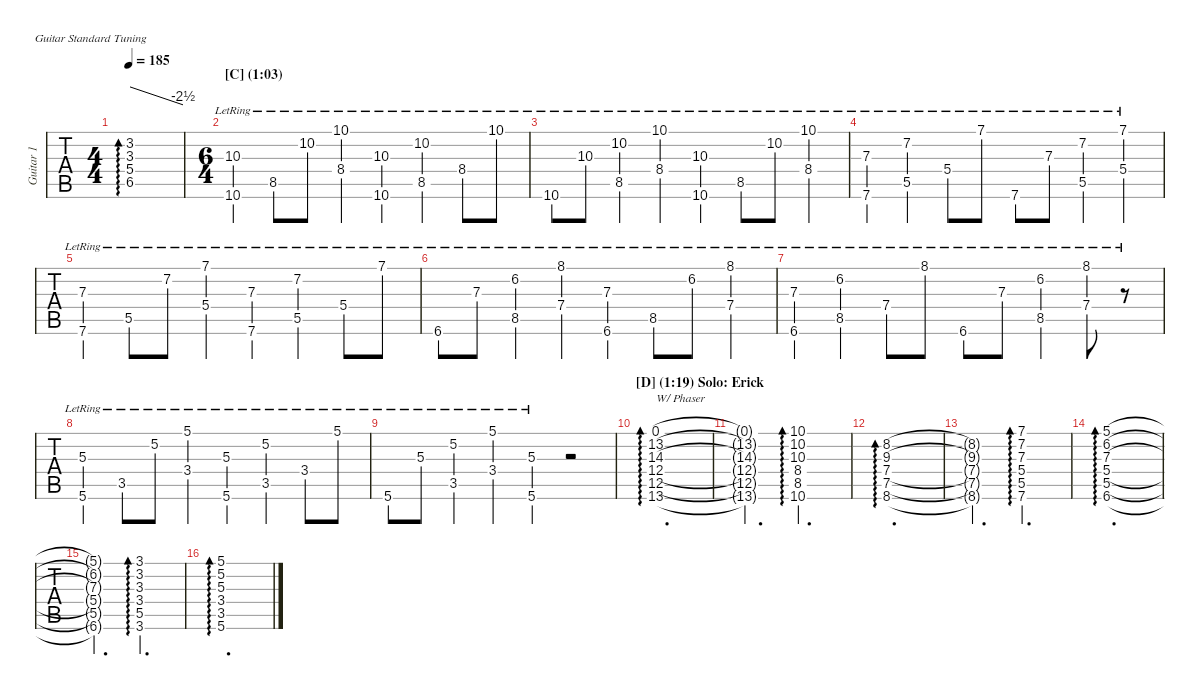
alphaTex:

\defaultSystemsLayout 4
\hideDynamics
\bracketExtendMode nobrackets
\multiTrackTrackNamePolicy allsystems
\firstSystemTrackNameMode fullname
\otherSystemsTrackNameMode fullname
\otherSystemsTrackNameOrientation horizontal
\track ("Guitar 1" "Guitar 1") {instrument overdrivenguitar}
\staff {tabs}
\tuning (E4 B3 G3 D3 A2 E2)
\ts (4 4)
\scale
1.00666
\tempo 185
\accidentals auto
\clef g2
\ottava regular
\simile none
\ks c
(5.4 3.2 3.3{acc #} 6.5{acc #}).1{tbe (dive default 22.2 0 59.4 -10) ad 0 dy mf} |
\ts (6 4)
\beaming (8 2 2 2 2 2 2)
\section ("C" "(1:03)")
\scale
1.00575 (10.6{lr} 10.3{lr}).4{instrument overdrivenguitar} 8.5{lr}.8 10.2{lr}.8 (8.4{lr acc #} 10.1{lr}).4 (10.6{lr} 10.3{lr}).4 (8.5{lr} 10.2{lr}).4 8.4{lr acc #}.8 10.1{lr}.8 |
\scale
0.992509 10.6{lr}.8 10.3{lr}.8 (8.5{lr} 10.2{lr}).4 (8.4{lr acc #} 10.1{lr}).4 (10.6{lr} 10.3{lr}).4 8.5{lr}.8 10.2{lr}.8 (8.4{lr acc #} 10.1{lr}).4 |
\scale
0.99669 (7.6{lr} 7.3{lr}).4 (5.5{lr} 7.2{lr acc #}).4 5.4{lr}.8 7.1{lr}.8 7.6{lr}.8 7.3{lr}.8 (5.5{lr} 7.2{lr acc #}).4 (5.4{lr} 7.1{lr}).4 |
\scale
1.00505 (7.6{lr} 7.3{lr}).4 5.5{lr}.8 7.2{lr acc #}.8 (5.4{lr} 7.1{lr}).4 (7.6{lr} 7.3{lr}).4 (5.5{lr} 7.2{lr acc #}).4 5.4{lr}.8 7.1{lr}.8 |
\scale
1.00234 6.6{lr acc #}.8 7.3{lr}.8 (8.5{lr} 6.2{lr}).4 (7.4{lr} 8.1{lr}).4 (6.6{lr acc #} 7.3{lr}).4 8.5{lr}.8 6.2{lr}.8 (7.4{lr} 8.1{lr}).4 |
\scale
0.995501 (6.6{lr acc #} 7.3{lr}).4 (8.5{lr} 6.2{lr}).4 7.4{lr}.8 8.1{lr}.8 6.6{lr acc #}.8 7.3{lr}.8 (8.5{lr} 6.2{lr}).4 (7.4{lr} 8.1{lr}).8 r.8 |
\scale
1.00386 (5.6{lr} 5.3{lr}).4 3.5{lr}.8 5.2{lr}.8 (3.4{lr} 5.1{lr}).4 (5.6{lr} 5.3{lr}).4 (3.5{lr} 5.2{lr}).4 3.4{lr}.8 5.1{lr}.8 |
\scale
0.998304 5.6{lr}.8 5.3{lr}.8 (3.5{lr} 5.2{lr}).4 (3.4{lr} 5.1{lr}).4 (5.6{lr} 5.3{lr}).4 r.2 |
\section ("D" "(1:19) Solo: Erick")
\scale
1.00275 (13.6 12.5 0.1 13.2 12.4 14.3).1{d ad 0 txt "W/ Phaser"} |
\scale
0.997247 (13.6{t} 12.5{t} 0.1{t} 13.2{t} 12.4{t} 14.3{t}).2{d} (10.6 8.5 8.4{acc #} 10.2 10.1 10.3).2{d ad 0} |
\scale
1.00066 (8.2 7.4 7.5 8.6 9.3).1{d ad 0} |
\scale
0.999336 (8.2{t} 7.4{t} 7.5{t} 8.6{t} 9.3{t}).2{d} (7.6 7.2{acc #} 7.1 5.4 5.5 7.3).2{d ad 0} |
\scale
1.00066 (6.6{acc #} 6.2 5.1 5.4 5.5 7.3).1{d ad 0} |
\scale
0.999336 (6.6{t acc #} 6.2{t} 5.1{t} 5.4{t} 5.5{t} 7.3{t}).2{d} (3.6 3.3{acc #} 3.2 5.5 3.1 3.4).2{d ad 0} |
\scale
1.00066 (5.6 5.3 5.2 3.5 5.1 3.4).1{d ad 0}
